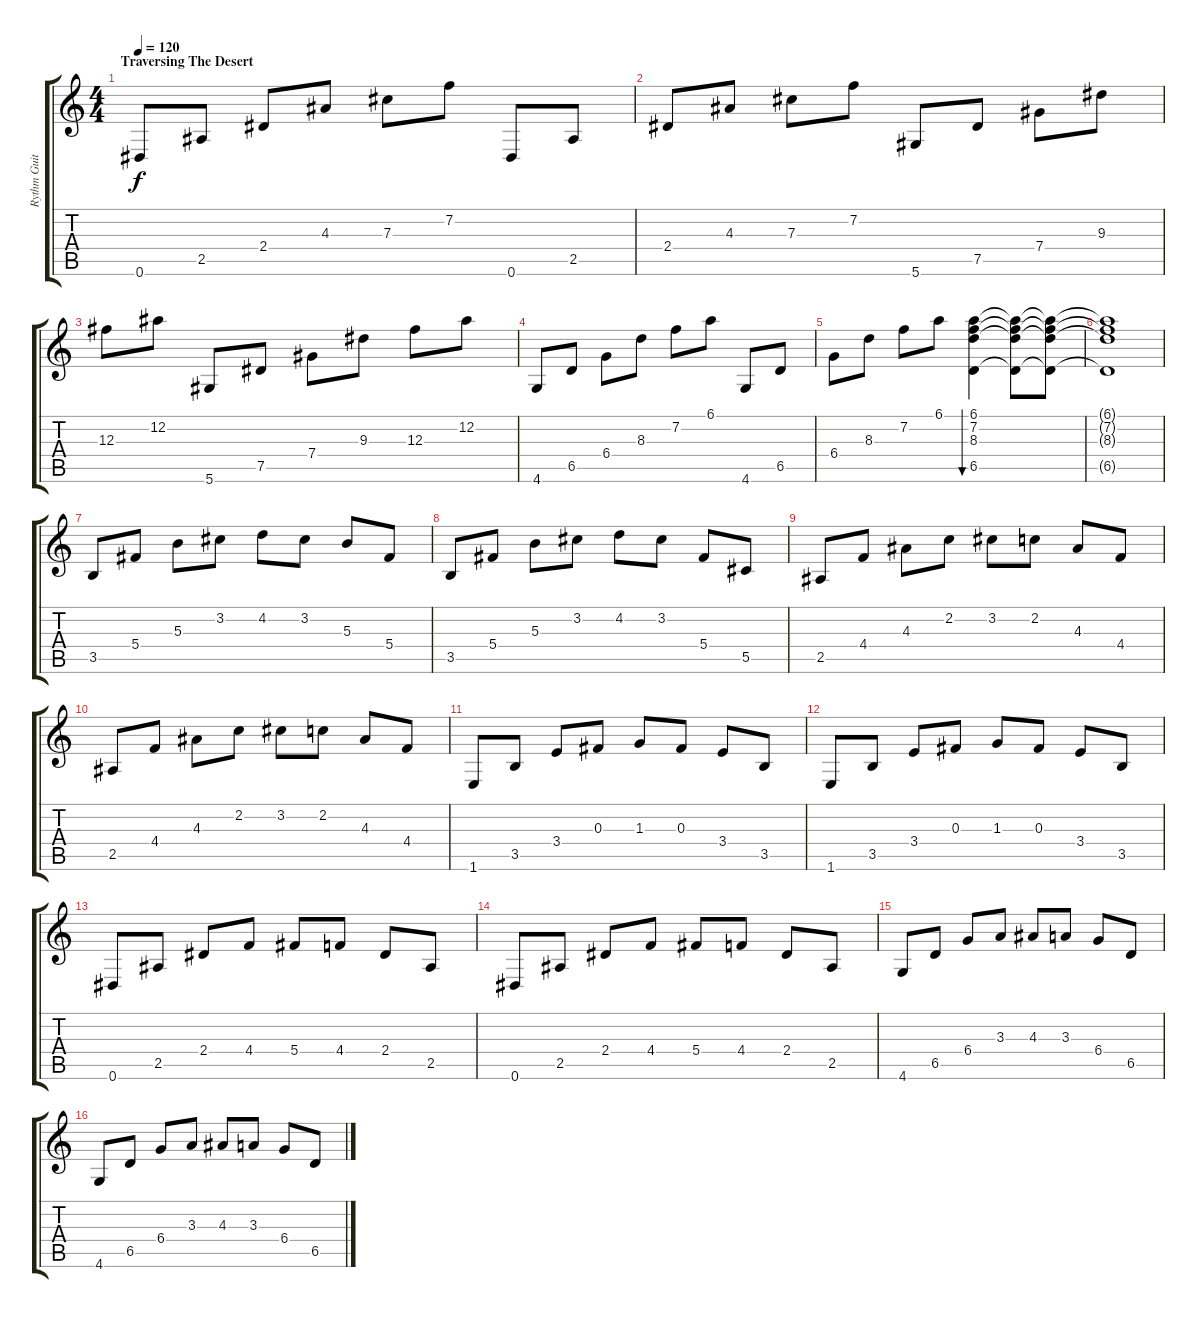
\track ("Rythm Guitar" "Rythm Guit") {instrument distortionguitar}
\staff {score tabs}
\tuning (Eb4 Bb3 Gb3 Db3 Ab2 Eb2) {hide}
\ts (4 4)
\section ("" "Traversing The Desert")
\tempo 120
\clef g2
\ks c
0.6.8{dy f volume 11 instrument acousticguitarsteel} 2.5.8 2.4.8 4.3.8 7.3.8 7.2.8 0.6.8 2.5.8 |
2.4.8 4.3.8 7.3.8 7.2.8 5.6.8 7.5.8 7.4.8 9.3.8 |
12.3.8 12.2.8 5.6.8 7.5.8 7.4.8 9.3.8 12.3.8 12.2.8 |
4.6.8 6.5.8 6.4.8 8.3.8 7.2.8 6.1.8 4.6.8 6.5.8 |
6.4.8 8.3.8 7.2.8 6.1.8 (6.1 7.2 8.3 6.5).4{bu 480} (6.1{t} 7.2{t} 8.3{t} 6.5{t}).8 (6.1{t} 7.2{t} 8.3{t} 6.5{t}).8 |
(6.1{t} 7.2{t} 8.3{t} 6.5{t}).1 |
3.5.8 5.4.8 5.3.8 3.2.8 4.2.8 3.2.8 5.3.8 5.4.8 |
3.5.8 5.4.8 5.3.8 3.2.8 4.2.8 3.2.8 5.4.8 5.5.8 |
2.5.8 4.4.8 4.3.8 2.2.8 3.2.8 2.2.8 4.3.8 4.4.8 |
2.5.8 4.4.8 4.3.8 2.2.8 3.2.8 2.2.8 4.3.8 4.4.8 |
1.6.8 3.5.8 3.4.8 0.3.8 1.3.8 0.3.8 3.4.8 3.5.8 |
1.6.8 3.5.8 3.4.8 0.3.8 1.3.8 0.3.8 3.4.8 3.5.8 |
0.6.8 2.5.8 2.4.8 4.4.8 5.4.8 4.4.8 2.4.8 2.5.8 |
0.6.8 2.5.8 2.4.8 4.4.8 5.4.8 4.4.8 2.4.8 2.5.8 |
4.6.8 6.5.8 6.4.8 3.3.8 4.3.8 3.3.8 6.4.8 6.5.8 |
4.6.8 6.5.8 6.4.8 3.3.8 4.3.8 3.3.8 6.4.8 6.5.8
